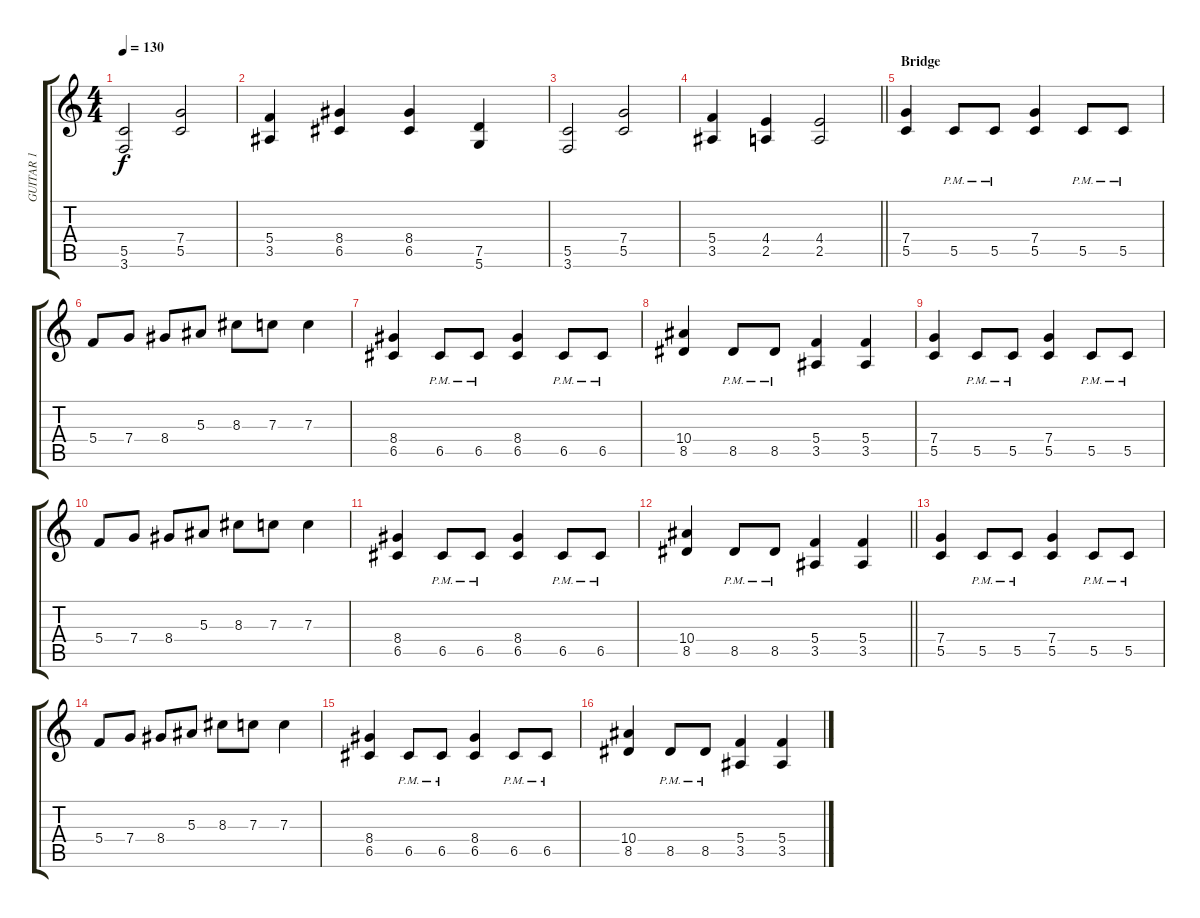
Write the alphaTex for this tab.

\track ("GUITAR 1" "GUITAR 1") {instrument overdrivenguitar}
\staff {score tabs}
\tuning (D4 A3 F3 C3 G2 D2) {hide}
\ts (4 4)
\tempo 130
\clef g2
\ks c
(5.5 3.6).2{dy f} (7.4 5.5).2 |
(5.4 3.5).4 (8.4 6.5).4 (8.4 6.5).4 (7.5 5.6).4 |
(5.5 3.6).2 (7.4 5.5).2 |
\barLineRight lightlight
(5.4 3.5).4 (4.4 2.5).4 (4.4 2.5).2 |
\section ("" "Bridge")
(7.4 5.5).4 5.5{pm}.8 5.5{pm}.8 (7.4 5.5).4 5.5{pm}.8 5.5{pm}.8 |
5.4.8 7.4.8 8.4.8 5.3.8 8.3.8 7.3.8 7.3.4 |
(8.4 6.5).4 6.5{pm}.8 6.5{pm}.8 (8.4 6.5).4 6.5{pm}.8 6.5{pm}.8 |
(10.4 8.5).4 8.5{pm}.8 8.5{pm}.8 (5.4 3.5).4 (5.4 3.5).4 |
(7.4 5.5).4 5.5{pm}.8 5.5{pm}.8 (7.4 5.5).4 5.5{pm}.8 5.5{pm}.8 |
5.4.8 7.4.8 8.4.8 5.3.8 8.3.8 7.3.8 7.3.4 |
(8.4 6.5).4 6.5{pm}.8 6.5{pm}.8 (8.4 6.5).4 6.5{pm}.8 6.5{pm}.8 |
\barLineRight lightlight
(10.4 8.5).4 8.5{pm}.8 8.5{pm}.8 (5.4 3.5).4 (5.4 3.5).4 |
(7.4 5.5).4 5.5{pm}.8 5.5{pm}.8 (7.4 5.5).4 5.5{pm}.8 5.5{pm}.8 |
5.4.8 7.4.8 8.4.8 5.3.8 8.3.8 7.3.8 7.3.4 |
(8.4 6.5).4 6.5{pm}.8 6.5{pm}.8 (8.4 6.5).4 6.5{pm}.8 6.5{pm}.8 |
(10.4 8.5).4 8.5{pm}.8 8.5{pm}.8 (5.4 3.5).4 (5.4 3.5).4
